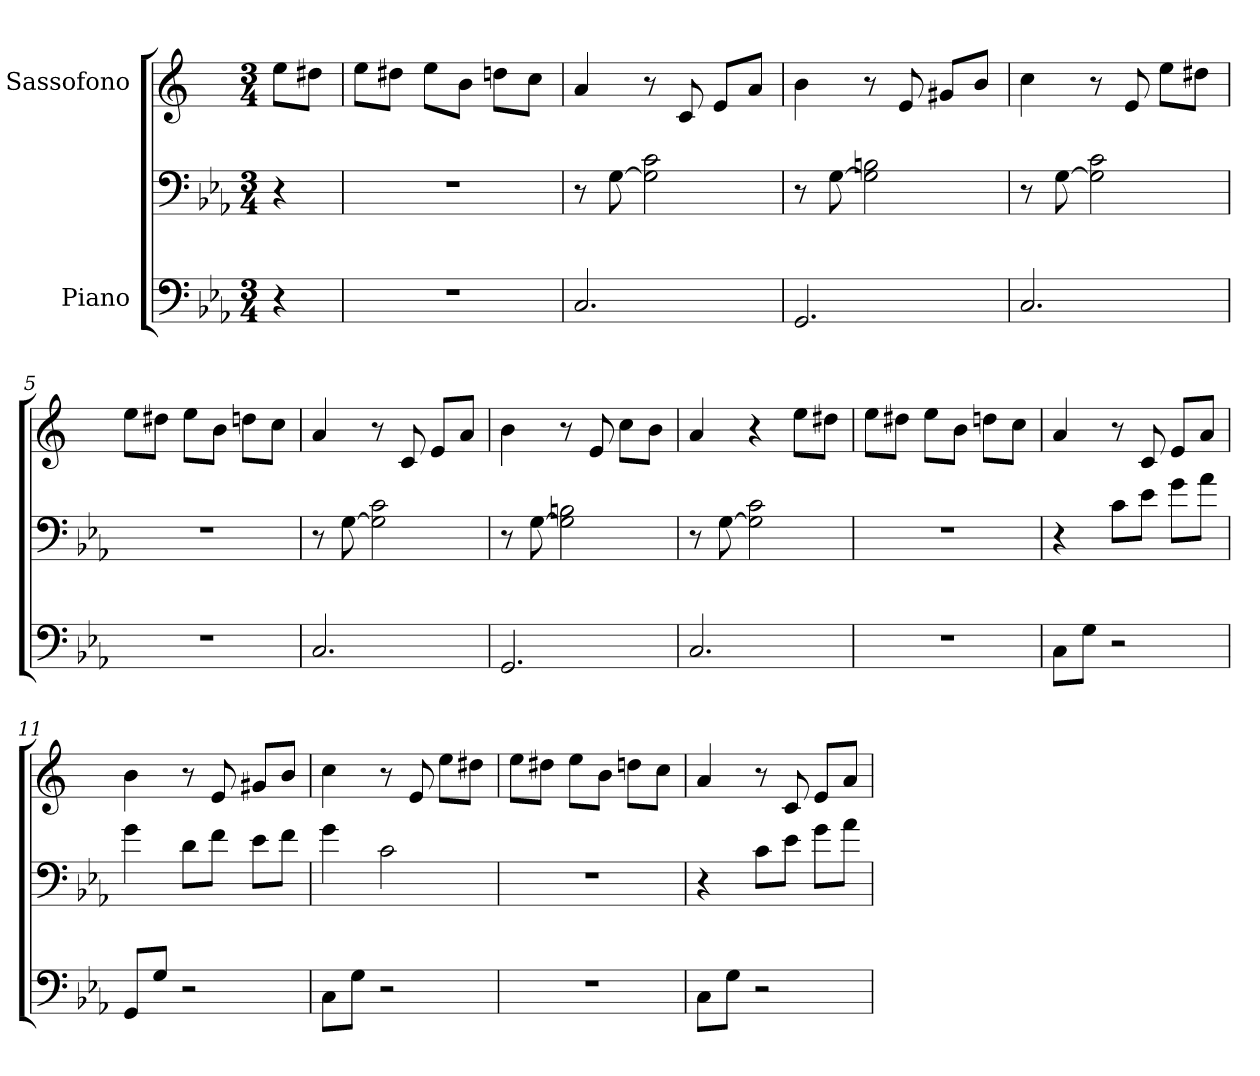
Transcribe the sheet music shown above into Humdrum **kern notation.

**kern	**kern	**kern
*part2	*part2	*part1
*staff3	*staff2	*staff1
*I"Piano	*	*I"Sassofono
*clefF4	*clefF4	*clefG2
*	*	*ITrd5c9
*k[b-e-a-]	*k[b-e-a-]	*k[b-e-a-]
*M3/4	*M3/4	*M3/4
=	=	=
4r	4r	8g\L
.	.	8f#X\J
=1	=1	=1
2.r	2.r	8g\L
.	.	8f#X\J
.	.	8g\L
.	.	8d\J
.	.	8fn\L
.	.	8e-\J
=2	=2	=2
2.C/	8r	4c/
.	[8G\	.
.	2G\] 2c\	8r
.	.	8E-/
.	.	8G/L
.	.	8c/J
=3	=3	=3
2.GG/	8r	4d\
.	[8G\	.
.	2G\] 2Bn\	8r
.	.	8G/
.	.	8Bn/L
.	.	8d/J
=4	=4	=4
2.C/	8r	4e-\
.	[8G\	.
.	2G\] 2c\	8r
.	.	8G/
.	.	8g\L
.	.	8f#X\J
=5	=5	=5
2.r	2.r	8g\L
.	.	8f#X\J
.	.	8g\L
.	.	8d\J
.	.	8fn\L
.	.	8e-\J
!!LO:LB:g=z
=6	=6	=6
2.C/	8r	4c/
.	[8G\	.
.	2G\] 2c\	8r
.	.	8E-/
.	.	8G/L
.	.	8c/J
=7	=7	=7
2.GG/	8r	4d\
.	[8G\	.
.	2G\] 2Bn\	8r
.	.	8G/
.	.	8e-\L
.	.	8d\J
=8	=8	=8
2.C/	8r	4c/
.	[8G\	.
.	2G\] 2c\	4r
.	.	8g\L
.	.	8f#X\J
=9	=9	=9
2.r	2.r	8g\L
.	.	8f#X\J
.	.	8g\L
.	.	8d\J
.	.	8fn\L
.	.	8e-\J
=10	=10	=10
8C\L	4r	4c/
8G\J	.	.
2r	8c\L	8r
.	8e-\J	8E-/
.	8g\L	8G/L
.	8a-\J	8c/J
=11	=11	=11
8GG/L	4g\	4d\
8G/J	.	.
2r	8d\L	8r
.	8f\J	8G/
.	8e-\L	8Bn/L
.	8f\J	8d/J
!!LO:LB:g=z
=12	=12	=12
8C\L	4g\	4e-\
8G\J	.	.
2r	2c\	8r
.	.	8G/
.	.	8g\L
.	.	8f#X\J
=13	=13	=13
2.r	2.r	8g\L
.	.	8f#X\J
.	.	8g\L
.	.	8d\J
.	.	8fn\L
.	.	8e-\J
=14	=14	=14
8C\L	4r	4c/
8G\J	.	.
2r	8c\L	8r
.	8e-\J	8E-/
.	8g\L	8G/L
.	8a-\J	8c/J
=	=	=
*-	*-	*-
